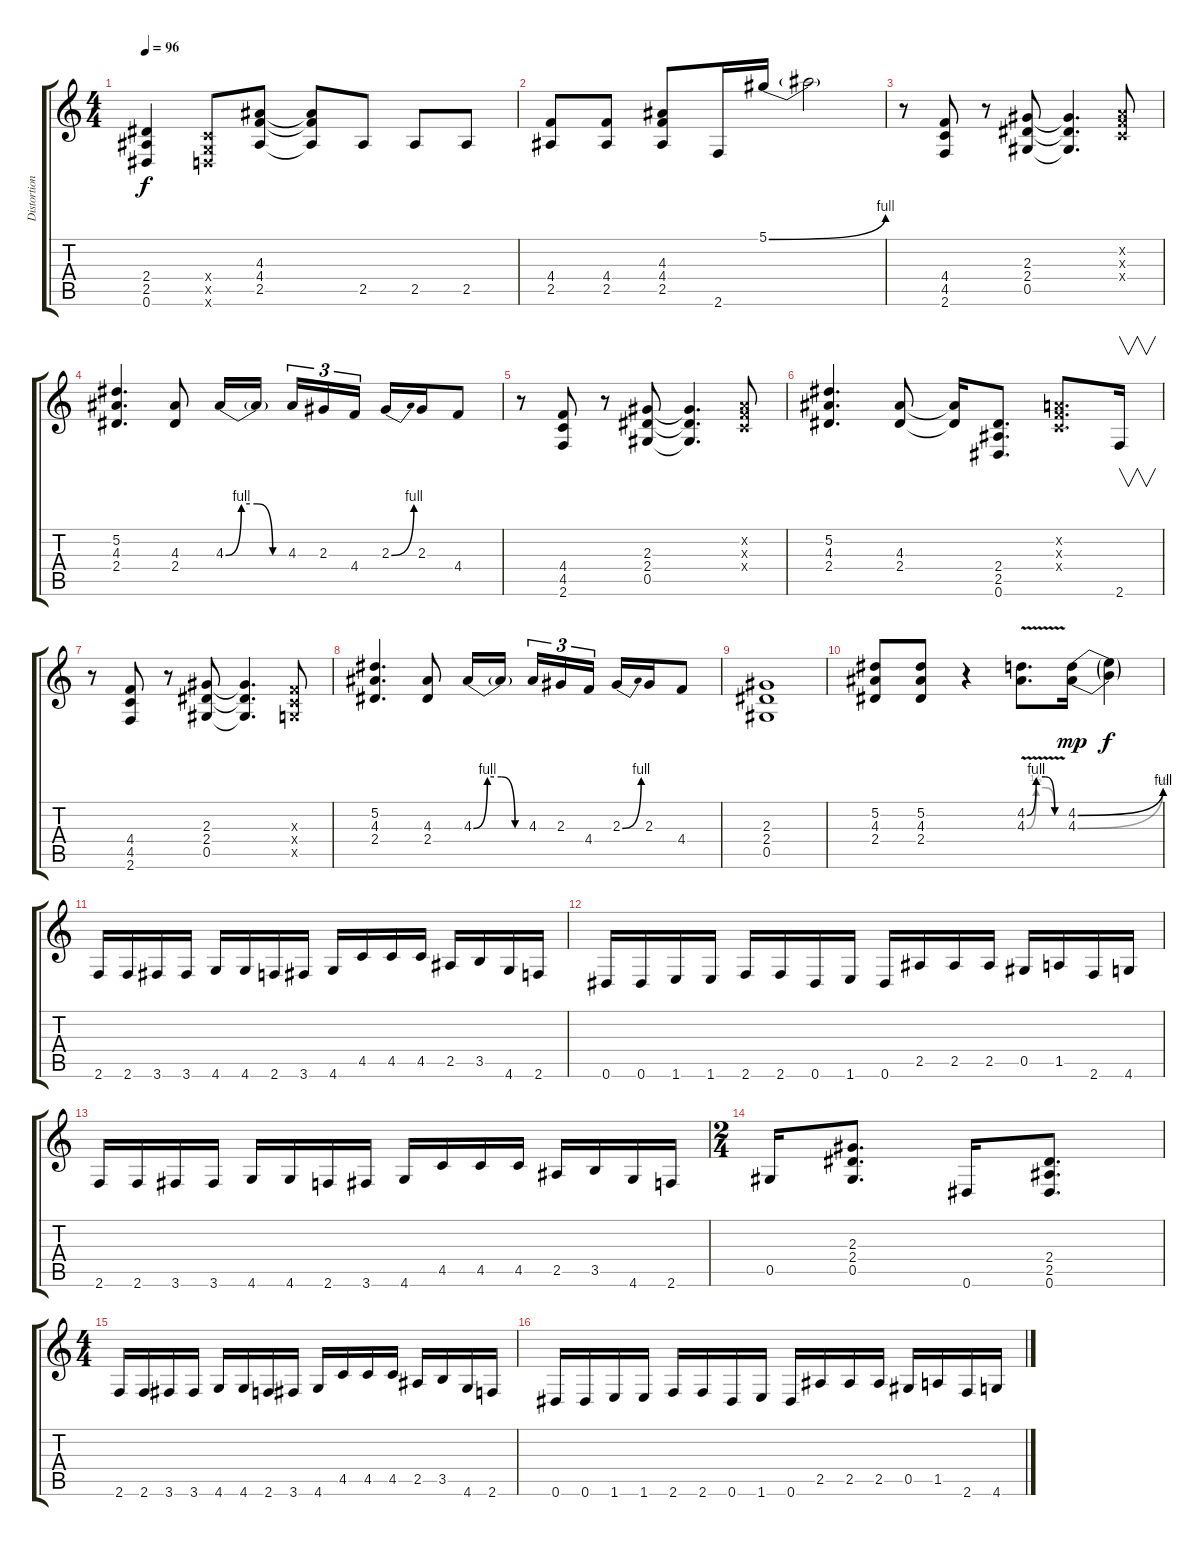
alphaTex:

\track ("Distortion Guitar 2" "Distortion") {instrument distortionguitar}
\staff {score tabs}
\tuning (Eb4 Bb3 Gb3 Db3 Ab2 Eb2) {hide}
\ts (4 4)
\tempo 96
\clef g2
\ks c
(2.4 2.5 0.6).4{dy f} (-1.4{x} -1.5{x} -1.6{x}).8 (4.3 4.4 2.5).8 (4.3{t} 4.4{t} 2.5{t}).8 2.5.8 2.5.8 2.5.8 |
(4.4 2.5).8 (4.4 2.5).8 (4.3 4.4 2.5).8 2.6.16 5.1{be (bend 0 0 60 4)}.16 5.1{t}.2 |
r.8 (4.4 4.5 2.6).8 r.8 (2.3 2.4 0.5).8 (2.3{t} 2.4{t} 0.5{t}).4{d} (-1.2{x} -1.3{x} -1.4{x}).8 |
(5.2 4.3 2.4).4{d} (4.3 2.4).8 4.3{be (custom 0 0 15 4 30 4 45 0 60 0)}.16 4.3{t}.16{beam splitsecondary} 4.3.16{tu (3 2)} 2.3.16{tu (3 2)} 4.4.16{tu (3 2)} 2.3{be (bend 0 0 60 4)}.16 2.3.16 4.4.8 |
r.8 (4.4 4.5 2.6).8 r.8 (2.3 2.4 0.5).8 (2.3{t} 2.4{t} 0.5{t}).4{d} (-1.2{x} -1.3{x} -1.4{x}).8 |
(5.2 4.3 2.4).4{d} (4.3 2.4).8 (4.3{t} 2.4{t}).16 (2.4 2.5 0.6).8{d} (-1.2{x} -1.3{x} -1.4{x}).8{d} 2.6.16{v} |
r.8 (4.4 4.5 2.6).8 r.8 (2.3 2.4 0.5).8 (2.3{t} 2.4{t} 0.5{t}).4{d} (-1.3{x} -1.4{x} -1.5{x}).8 |
(5.2 4.3 2.4).4{d} (4.3 2.4).8 4.3{be (custom 0 0 15 4 30 4 45 0 60 0)}.16 4.3{t}.16{beam splitsecondary} 4.3.16{tu (3 2)} 2.3.16{tu (3 2)} 4.4.16{tu (3 2)} 2.3{be (bend 0 0 60 4)}.16 2.3.16 4.4.8 |
(2.3 2.4 0.5).1 |
(5.2 4.3 2.4).8 (5.2 4.3 2.4).8 r.4 (4.2{be (custom 0 0 15 4 30 4 45 0 60 0) v} 4.3{be (custom 0 0 15 2 30 2 45 0 60 0) v}).8{d} (4.2{be (bend 0 0 60 4)} 4.3{be (bend 0 0 60 2)}).16{dy mp} (4.2{t} 4.3{t}).4{dy f} |
2.6.16 2.6.16 3.6.16 3.6.16 4.6.16 4.6.16 2.6.16 3.6.16 4.6.16 4.5.16 4.5.16 4.5.16 2.5.16 3.5.16 4.6.16 2.6.16 |
0.6.16 0.6.16 1.6.16 1.6.16 2.6.16 2.6.16 0.6.16 1.6.16 0.6.16 2.5.16 2.5.16 2.5.16 0.5.16 1.5.16 2.6.16 4.6.16 |
2.6.16 2.6.16 3.6.16 3.6.16 4.6.16 4.6.16 2.6.16 3.6.16 4.6.16 4.5.16 4.5.16 4.5.16 2.5.16 3.5.16 4.6.16 2.6.16 |
\ts (2 4)
0.5.16 (2.3 2.4 0.5).8{d} 0.6.16 (2.4 2.5 0.6).8{d} |
\ts (4 4)
2.6.16 2.6.16 3.6.16 3.6.16 4.6.16 4.6.16 2.6.16 3.6.16 4.6.16 4.5.16 4.5.16 4.5.16 2.5.16 3.5.16 4.6.16 2.6.16 |
0.6.16 0.6.16 1.6.16 1.6.16 2.6.16 2.6.16 0.6.16 1.6.16 0.6.16 2.5.16 2.5.16 2.5.16 0.5.16 1.5.16 2.6.16 4.6.16
